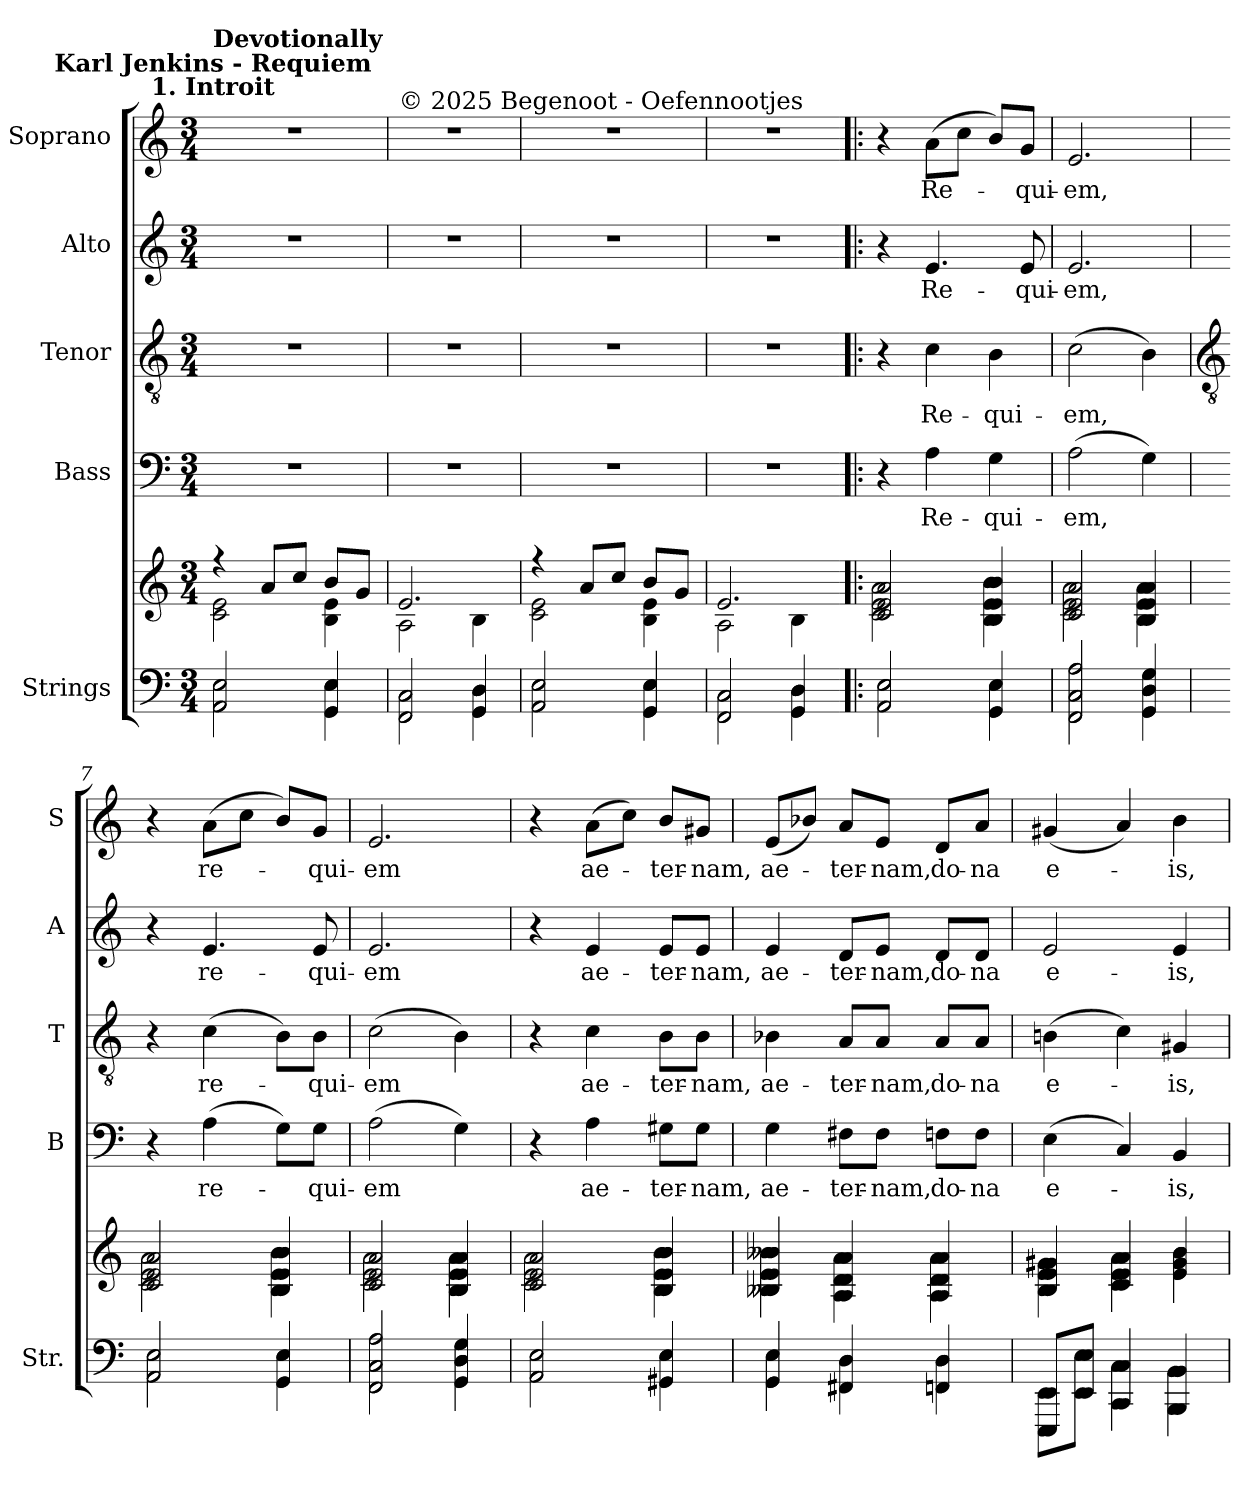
**kern	**kern	**kern	**text	**kern	**text	**kern	**text	**kern	**text
*part5	*part5	*part4	*part4	*part3	*part3	*part2	*part2	*part1	*part1
*staff6	*staff5	*staff4	*staff4	*staff3	*staff3	*staff2	*staff2	*staff1	*staff1
*I"Strings	*	*I"Bass	*	*I"Tenor	*	*I"Alto	*	*I"Soprano	*
*I'Str.	*	*I'B	*	*I'T	*	*I'A	*	*I'S	*
*clefF4	*clefG2	*clefF4	*	*clefGv2	*	*clefG2	*	*clefG2	*
*k[]	*k[]	*k[]	*	*k[]	*	*k[]	*	*k[]	*
*C:	*C:	*C:	*	*C:	*	*C:	*	*C:	*
*M3/4	*M3/4	*M3/4	*	*M3/4	*	*M3/4	*	*M3/4	*
*MM60	*MM60	*MM60	*	*MM60	*	*MM60	*	*MM60	*
=1	=1	=1	=1	=1	=1	=1	=1	=1	=1
*^	*^	*	*	*	*	*	*	*	*
!	!	!	!	!	!	!	!	!	!	!LO:TX:a:B:cj:t=Karl Jenkins - Requiem\n1. Introit	!
!	!	!	!	!	!	!	!	!	!	!LO:TX:a:B:t=Devotionally	!
!	!	!	!	!LO:N:vis=1	!	!LO:N:vis=1	!	!LO:N:vis=1	!	!LO:N:vis=1	!
2AA/ 2E/	2AA\ 2E\	4r	2c\ 2e\	2.r	.	2.r	.	2.r	.	2.r	.
.	.	8a/L	.	.	.	.	.	.	.	.	.
.	.	8cc/J	.	.	.	.	.	.	.	.	.
4GG/ 4E/	4GG\ 4E\	8b/L	4B\ 4e\	.	.	.	.	.	.	.	.
.	.	8g/J	.	.	.	.	.	.	.	.	.
=2	=2	=2	=2	=2	=2	=2	=2	=2	=2	=2	=2
!	!	!	!	!	!	!	!	!	!	!LO:TX:a:t=© 2025 Begenoot  -  Oefennootjes	!
!	!	!	!	!LO:N:vis=1	!	!LO:N:vis=1	!	!LO:N:vis=1	!	!LO:N:vis=1	!
2FF/ 2C/	2FF\ 2C\	2.e/	2A\	2.r	.	2.r	.	2.r	.	2.r	.
4GG/ 4D/	4GG\ 4D\	.	4B\	.	.	.	.	.	.	.	.
=3	=3	=3	=3	=3	=3	=3	=3	=3	=3	=3	=3
!	!	!	!	!LO:N:vis=1	!	!LO:N:vis=1	!	!LO:N:vis=1	!	!LO:N:vis=1	!
2AA/ 2E/	2AA\ 2E\	4r	2c\ 2e\	2.r	.	2.r	.	2.r	.	2.r	.
.	.	8a/L	.	.	.	.	.	.	.	.	.
.	.	8cc/J	.	.	.	.	.	.	.	.	.
4GG/ 4E/	4GG\ 4E\	8b/L	4B\ 4e\	.	.	.	.	.	.	.	.
.	.	8g/J	.	.	.	.	.	.	.	.	.
=4	=4	=4	=4	=4	=4	=4	=4	=4	=4	=4	=4
!	!	!	!	!LO:N:vis=1	!	!LO:N:vis=1	!	!LO:N:vis=1	!	!LO:N:vis=1	!
2FF/ 2C/	2FF\ 2C\	2.e/	2A\	2.r	.	2.r	.	2.r	.	2.r	.
4GG/ 4D/	4GG\ 4D\	.	4B\	.	.	.	.	.	.	.	.
=5!|:	=5!|:	=5!|:	=5!|:	=5!|:	=5!|:	=5!|:	=5!|:	=5!|:	=5!|:	=5!|:	=5!|:
2AA/ 2E/	2AA\ 2E\	2c/ 2e/ 2a/	2c\ 2e\ 2a\	4r	.	4r	.	4r	.	4r	.
!	!	!	!	!	!LO:LY:b	!	!LO:LY:b	!	!LO:LY:b	!	!LO:LY:b
.	.	.	.	4A	Re-	4c	Re-	4.e	Re-	(>8aL	Re-
.	.	.	.	.	.	.	.	.	.	8ccJ	.
!	!	!	!	!	!LO:LY:b	!	!LO:LY:b	!	!	!	!
4GG/ 4E/	4GG\ 4E\	4B/ 4e/ 4b/	4B\ 4e\ 4b\	4G	-qui-	4B	-qui-	.	.	8bL)	.
!	!	!	!	!	!	!	!	!	!LO:LY:b	!	!LO:LY:b
.	.	.	.	.	.	.	.	8e	-qui-	8gJ	-qui-
=6	=6	=6	=6	=6	=6	=6	=6	=6	=6	=6	=6
!	!	!	!	!	!LO:LY:b	!	!LO:LY:b	!	!LO:LY:b	!	!LO:LY:b
2FF/ 2C/ 2A/	2FF\ 2C\ 2A\	2c/ 2e/ 2a/	2c\ 2e\ 2a\	(>2A	-em,	(>2c	-em,	2.e	-em,	2.e	-em,
4GG/ 4D/ 4G/	4GG\ 4D\ 4G\	4B/ 4e/ 4a/	4B\ 4e\ 4a\	4G)	.	4B)	.	.	.	.	.
!!LO:LB:g=z
=7	=7	=7	=7	=7	=7	=7	=7	=7	=7	=7	=7
*	*	*	*	*	*	*clefGv2	*	*	*	*	*
2AA/ 2E/	2AA\ 2E\	2c/ 2e/ 2a/	2c\ 2e\ 2a\	4r	.	4r	.	4r	.	4r	.
!	!	!	!	!	!LO:LY:b	!	!LO:LY:b	!	!LO:LY:b	!	!LO:LY:b
.	.	.	.	(>4A	re-	(>4c	re-	4.e	re-	(>8aL	re-
.	.	.	.	.	.	.	.	.	.	8ccJ	.
4GG/ 4E/	4GG\ 4E\	4B/ 4e/ 4b/	4B\ 4e\ 4b\	8GL)	.	8BL)	.	.	.	8bL)	.
!	!	!	!	!	!LO:LY:b	!	!LO:LY:b	!	!LO:LY:b	!	!LO:LY:b
.	.	.	.	8GJ	-qui-	8BJ	-qui-	8e	-qui-	8gJ	-qui-
=8	=8	=8	=8	=8	=8	=8	=8	=8	=8	=8	=8
!	!	!	!	!	!LO:LY:b	!	!LO:LY:b	!	!LO:LY:b	!	!LO:LY:b
2FF/ 2C/ 2A/	2FF\ 2C\ 2A\	2c/ 2e/ 2a/	2c\ 2e\ 2a\	(>2A	-em	(>2c	-em	2.e	-em	2.e	-em
4GG/ 4D/ 4G/	4GG\ 4D\ 4G\	4B/ 4e/ 4a/	4B\ 4e\ 4a\	4G)	.	4B)	.	.	.	.	.
=9	=9	=9	=9	=9	=9	=9	=9	=9	=9	=9	=9
2AA/ 2E/	2AA\ 2E\	2c/ 2e/ 2a/	2c\ 2e\ 2a\	4r	.	4r	.	4r	.	4r	.
!	!	!	!	!	!LO:LY:b	!	!LO:LY:b	!	!LO:LY:b	!	!LO:LY:b
.	.	.	.	4A	ae-	4c	ae-	4e	ae-	(>8aL	ae-
.	.	.	.	.	.	.	.	.	.	8ccJ)	.
!	!	!	!	!	!LO:LY:b	!	!LO:LY:b	!	!LO:LY:b	!	!LO:LY:b
4GG#X/ 4E/	4GG#X\ 4E\	4B/ 4e/ 4b/	4B\ 4e\ 4b\	8G#XL	-ter-	8BL	-ter-	8eL	-ter-	8bL	-ter-
!	!	!	!	!	!LO:LY:b	!	!LO:LY:b	!	!LO:LY:b	!	!LO:LY:b
.	.	.	.	8G#J	-nam,	8BJ	-nam,	8eJ	-nam,	8g#XJ	-nam,
=10	=10	=10	=10	=10	=10	=10	=10	=10	=10	=10	=10
!	!	!	!	!	!LO:LY:b	!	!LO:LY:b	!	!LO:LY:b	!	!LO:LY:b
4GG/ 4E/	4GG\ 4E\	4B-X/ 4e/ 4b-X/	4B-X\ 4e\ 4b-X\	4G	ae-	4B-X	ae-	4e	ae-	(8eL	ae-
.	.	.	.	.	.	.	.	.	.	8b-XJ)	.
!	!	!	!	!	!LO:LY:b	!	!LO:LY:b	!	!LO:LY:b	!	!LO:LY:b
4FF#X/ 4D/	4FF#X\ 4D\	4A/ 4d/ 4a/	4A\ 4d\ 4a\	8F#XL	-ter-	8AL	-ter-	8dL	-ter-	8aL	-ter-
!	!	!	!	!	!LO:LY:b	!	!LO:LY:b	!	!LO:LY:b	!	!LO:LY:b
.	.	.	.	8F#J	-nam,	8AJ	-nam,	8eJ	-nam,	8eJ	-nam,
!	!	!	!	!	!LO:LY:b	!	!LO:LY:b	!	!LO:LY:b	!	!LO:LY:b
4FFn/ 4D/	4FFn\ 4D\	4A/ 4d/ 4a/	4A\ 4d\ 4a\	8FnL	do-	8AL	do-	8dL	do-	8dL	do-
!	!	!	!	!	!LO:LY:b	!	!LO:LY:b	!	!LO:LY:b	!	!LO:LY:b
.	.	.	.	8FJ	-na	8AJ	-na	8dJ	-na	8aJ	-na
=11	=11	=11	=11	=11	=11	=11	=11	=11	=11	=11	=11
!	!	!	!	!	!LO:LY:b	!	!LO:LY:b	!	!LO:LY:b	!	!LO:LY:b
8EEE/ 8EE/L	8EEE\ 8EE\L	4B/ 4e/ 4g#X/	4B\ 4e\ 4g#X\	(>4E	e-	(>4Bn	e-	2e	e-	(<4g#X	e-
8EE/ 8E/J	8EE\ 8E\J	.	.	.	.	.	.	.	.	.	.
4CC/ 4C/	4CC\ 4C\	4c/ 4e/ 4a/	4c\ 4e\ 4a\	4C)	.	4c)	.	.	.	4a)	.
!	!	!	!	!	!LO:LY:b	!	!LO:LY:b	!	!LO:LY:b	!	!LO:LY:b
4BBB/ 4BB/	4BBB\ 4BB\	4e/ 4g#/ 4b/	4e\ 4g#\ 4b\	4BB	-is,	4G#X	-is,	4e	-is,	4b	-is,
*v	*v	*	*	*	*	*	*	*	*	*	*
*	*v	*v	*	*	*	*	*	*	*	*
=	=	=	=	=	=	=	=	=	=
*-	*-	*-	*-	*-	*-	*-	*-	*-	*-
